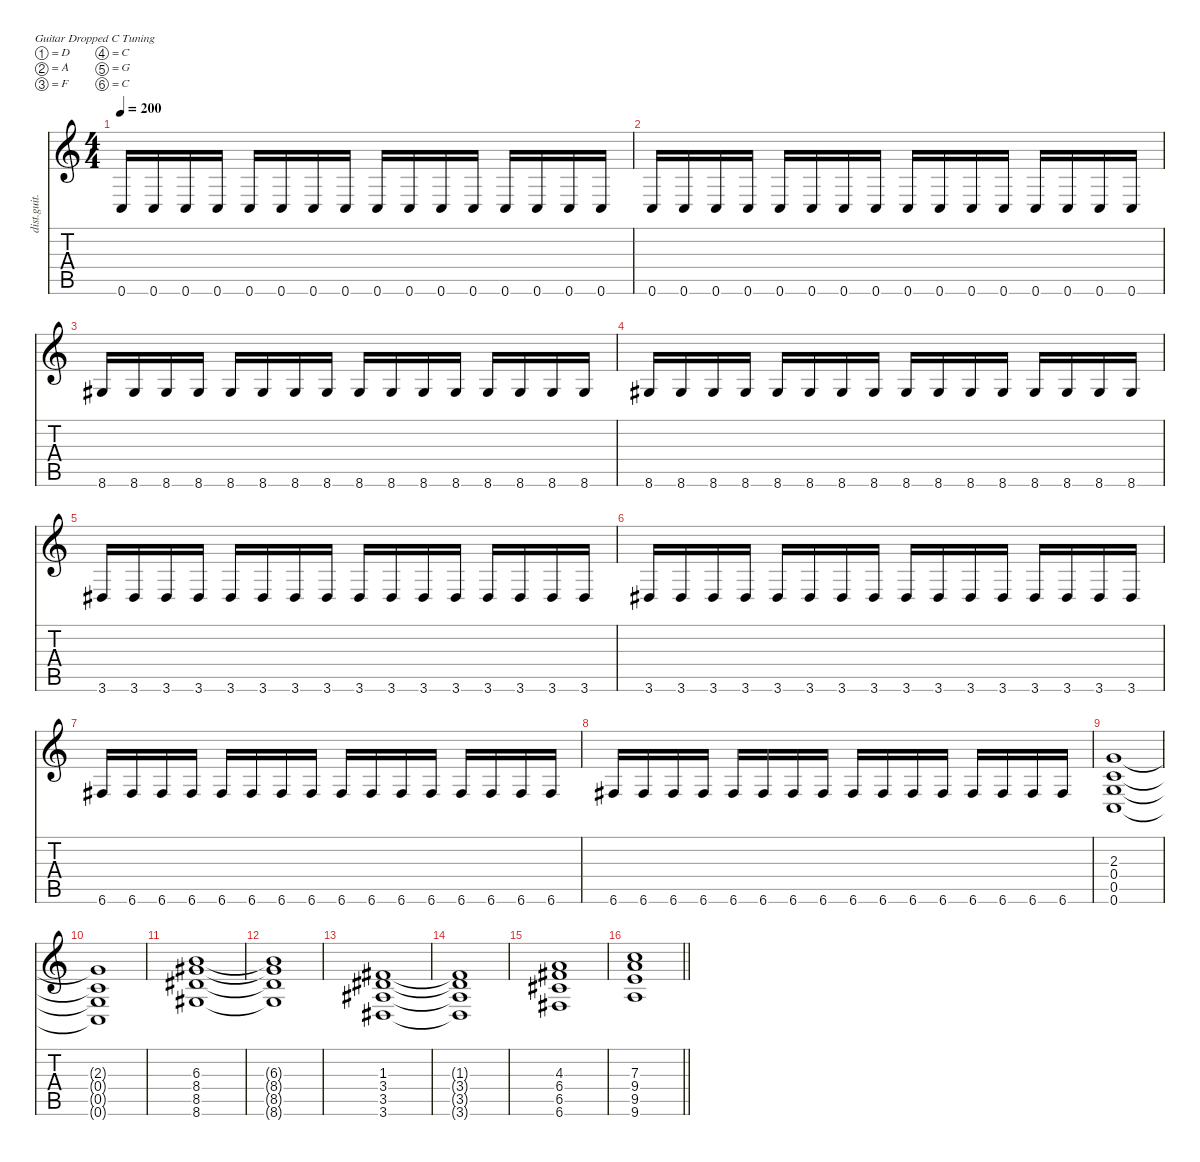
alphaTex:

\defaultSystemsLayout 4
\hideDynamics
\bracketExtendMode nobrackets
\otherSystemsTrackNameOrientation horizontal
\track ("Spur 7" "dist.guit.") {instrument distortionguitar}
\staff {score tabs}
\tuning (D4 A3 F3 C3 G2 C2)
\ts (4 4)
\tempo 200
\clef g2
\ks c
0.6.16{dy f} 0.6.16 0.6.16 0.6.16 0.6.16 0.6.16 0.6.16 0.6.16 0.6.16 0.6.16 0.6.16 0.6.16 0.6.16 0.6.16 0.6.16 0.6.16 |
0.6.16 0.6.16 0.6.16 0.6.16 0.6.16 0.6.16 0.6.16 0.6.16 0.6.16 0.6.16 0.6.16 0.6.16 0.6.16 0.6.16 0.6.16 0.6.16 |
8.6{acc #}.16 8.6{acc #}.16 8.6{acc #}.16 8.6{acc #}.16 8.6{acc #}.16 8.6{acc #}.16 8.6{acc #}.16 8.6{acc #}.16 8.6{acc #}.16 8.6{acc #}.16 8.6{acc #}.16 8.6{acc #}.16 8.6{acc #}.16 8.6{acc #}.16 8.6{acc #}.16 8.6{acc #}.16 |
8.6{acc #}.16 8.6{acc #}.16 8.6{acc #}.16 8.6{acc #}.16 8.6{acc #}.16 8.6{acc #}.16 8.6{acc #}.16 8.6{acc #}.16 8.6{acc #}.16 8.6{acc #}.16 8.6{acc #}.16 8.6{acc #}.16 8.6{acc #}.16 8.6{acc #}.16 8.6{acc #}.16 8.6{acc #}.16 |
3.6{acc #}.16 3.6{acc #}.16 3.6{acc #}.16 3.6{acc #}.16 3.6{acc #}.16 3.6{acc #}.16 3.6{acc #}.16 3.6{acc #}.16 3.6{acc #}.16 3.6{acc #}.16 3.6{acc #}.16 3.6{acc #}.16 3.6{acc #}.16 3.6{acc #}.16 3.6{acc #}.16 3.6{acc #}.16 |
3.6{acc #}.16 3.6{acc #}.16 3.6{acc #}.16 3.6{acc #}.16 3.6{acc #}.16 3.6{acc #}.16 3.6{acc #}.16 3.6{acc #}.16 3.6{acc #}.16 3.6{acc #}.16 3.6{acc #}.16 3.6{acc #}.16 3.6{acc #}.16 3.6{acc #}.16 3.6{acc #}.16 3.6{acc #}.16 |
6.6{acc #}.16 6.6{acc #}.16 6.6{acc #}.16 6.6{acc #}.16 6.6{acc #}.16 6.6{acc #}.16 6.6{acc #}.16 6.6{acc #}.16 6.6{acc #}.16 6.6{acc #}.16 6.6{acc #}.16 6.6{acc #}.16 6.6{acc #}.16 6.6{acc #}.16 6.6{acc #}.16 6.6{acc #}.16 |
6.6{acc #}.16 6.6{acc #}.16 6.6{acc #}.16 6.6{acc #}.16 6.6{acc #}.16 6.6{acc #}.16 6.6{acc #}.16 6.6{acc #}.16 6.6{acc #}.16 6.6{acc #}.16 6.6{acc #}.16 6.6{acc #}.16 6.6{acc #}.16 6.6{acc #}.16 6.6{acc #}.16 6.6{acc #}.16 |
(2.3 0.4 0.5 0.6).1 |
(2.3{t} 0.4{t} 0.5{t} 0.6{t}).1 |
(6.3 8.4{acc #} 8.5{acc #} 8.6{acc #}).1{dy mf} |
(6.3{t} 8.4{t acc #} 8.5{t acc #} 8.6{t acc #}).1{dy f} |
(1.3{acc #} 3.4{acc #} 3.5{acc #} 3.6{acc #}).1{dy mf} |
(1.3{t acc #} 3.4{t acc #} 3.5{t acc #} 3.6{t acc #}).1{dy f} |
(4.3 6.4{acc #} 6.5{acc #} 6.6{acc #}).1{dy mf} |
\barLineRight lightlight
(7.3 9.4 9.5 9.6).1
